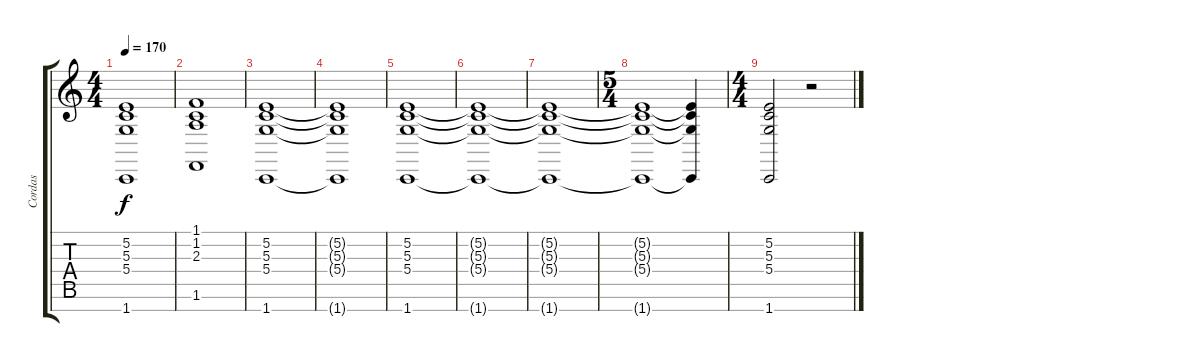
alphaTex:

\track ("Cordas" "Cordas") {instrument stringensemble1}
\staff {score tabs}
\tuning (E4 B3 G3 D3 A2 E2 B1) {hide}
\ts (4 4)
\tempo 170
\clef g2
\ks c
(5.2 5.3 5.4 1.7).1{dy f} |
(1.1 1.2 2.3 1.6).1 |
(5.2 5.3 5.4 1.7).1 |
(5.2{t} 5.3{t} 5.4{t} 1.7{t}).1 |
(5.2 5.3 5.4 1.7).1 |
(5.2{t} 5.3{t} 5.4{t} 1.7{t}).1 |
(5.2{t} 5.3{t} 5.4{t} 1.7{t}).1 |
\ts (5 4)
(5.2{t} 5.3{t} 5.4{t} 1.7{t}).1 (5.2{t} 5.3{t} 5.4{t} 1.7{t}).4 |
\ts (4 4)
(5.2 5.3 5.4 1.7).2 r.2
